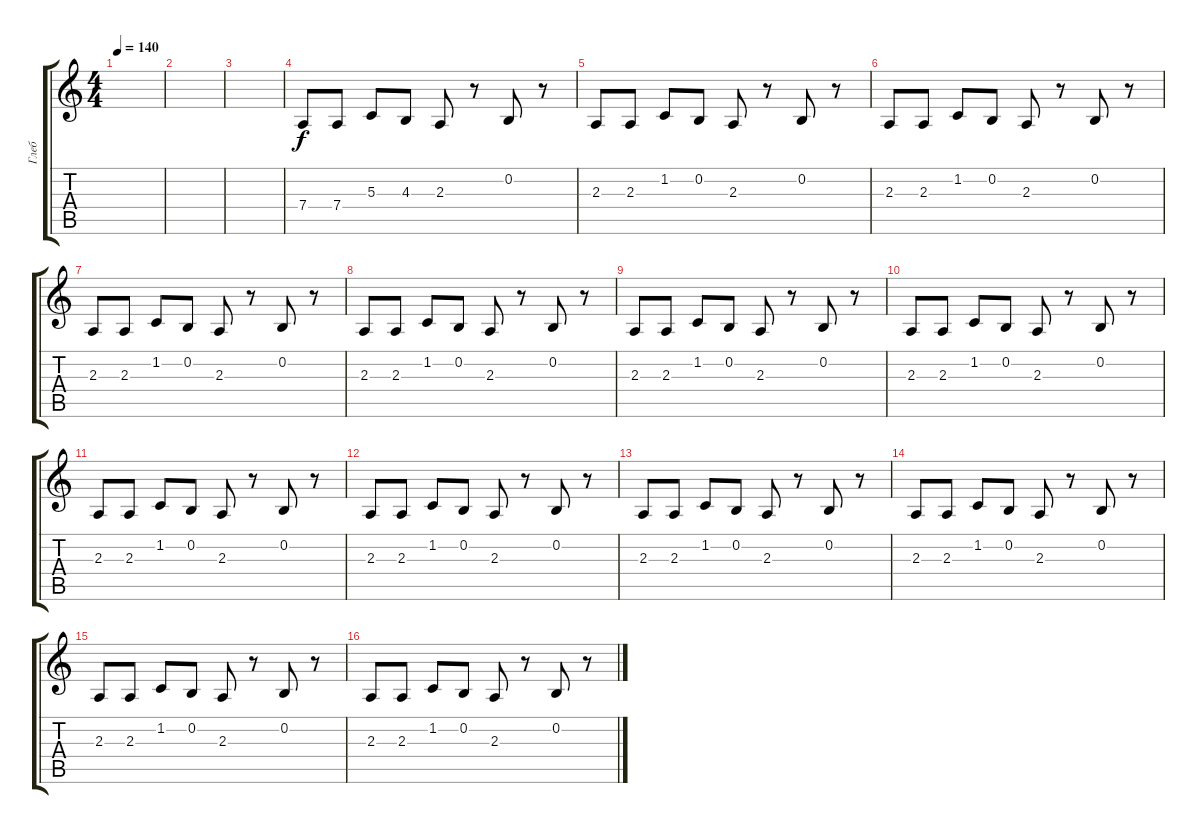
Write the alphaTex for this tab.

\track ("Глеб" "Глеб") {instrument lead8bassandlead}
\staff {score tabs}
\tuning (E4 B3 G3 D3 A2 E2) {hide}
\ts (4 4)
\tempo 140
\clef g2
\ks c
|
|
|
7.4.8 7.4.8 5.3.8 4.3.8 2.3.8 r.8 0.2.8 r.8 |
2.3.8 2.3.8 1.2.8 0.2.8 2.3.8 r.8 0.2.8 r.8 |
2.3.8 2.3.8 1.2.8 0.2.8 2.3.8 r.8 0.2.8 r.8 |
2.3.8 2.3.8 1.2.8 0.2.8 2.3.8 r.8 0.2.8 r.8 |
2.3.8 2.3.8 1.2.8 0.2.8 2.3.8 r.8 0.2.8 r.8 |
2.3.8 2.3.8 1.2.8 0.2.8 2.3.8 r.8 0.2.8 r.8 |
2.3.8 2.3.8 1.2.8 0.2.8 2.3.8 r.8 0.2.8 r.8 |
2.3.8 2.3.8 1.2.8 0.2.8 2.3.8 r.8 0.2.8 r.8 |
2.3.8 2.3.8 1.2.8 0.2.8 2.3.8 r.8 0.2.8 r.8 |
2.3.8 2.3.8 1.2.8 0.2.8 2.3.8 r.8 0.2.8 r.8 |
2.3.8 2.3.8 1.2.8 0.2.8 2.3.8 r.8 0.2.8 r.8 |
2.3.8 2.3.8 1.2.8 0.2.8 2.3.8 r.8 0.2.8 r.8 |
2.3.8 2.3.8 1.2.8 0.2.8 2.3.8 r.8 0.2.8 r.8
